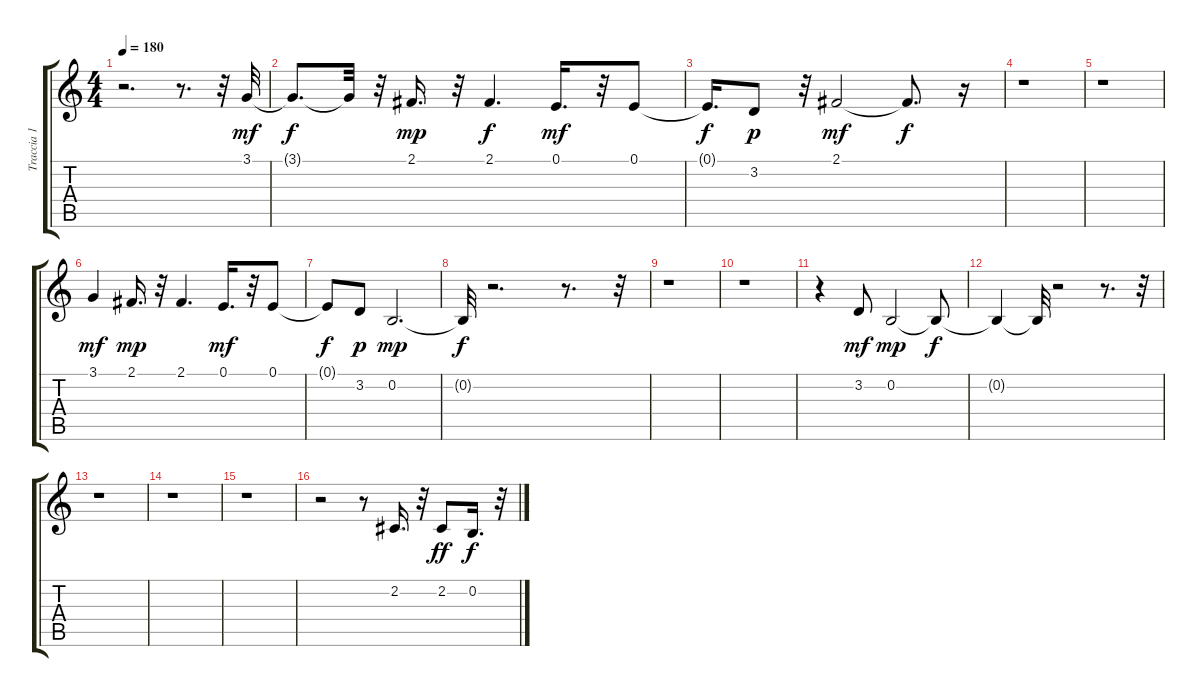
\track ("Traccia 1" "Traccia 1") {instrument acousticgrandpiano}
\staff {score tabs}
\tuning (E4 B3 G3 D3 A2 E2) {hide}
\ts (4 4)
\tempo 180
\clef g2
\ks c
r.2{d dy mf} r.8{d} r.32 3.1.32 |
3.1{t}.8{d dy f} 3.1{t}.32 r.32 2.1.16{d dy mp} r.32 2.1.4{d dy f} 0.1.16{d dy mf} r.32 0.1.8 |
0.1{t}.16{d dy f} 3.2.8{dy p} r.32 2.1.2{dy mf} 2.1{t}.8{d dy f} r.16 |
r.1 |
r.1 |
3.1.4{dy mf} 2.1.16{d dy mp} r.32 2.1.4{d} 0.1.16{d dy mf} r.32 0.1.8 |
0.1{t}.8{dy f} 3.2.8{dy p} 0.2.2{d dy mp} |
0.2{t}.32{dy f} r.2{d} r.8{d} r.32 |
r.1 |
r.1 |
r.4 3.2.8{dy mf} 0.2.2{dy mp} 0.2{t}.8{dy f} |
0.2{t}.4 0.2{t}.32 r.2 r.8{d} r.32 |
r.1 |
r.1 |
r.1 |
r.2 r.8 2.2.16{d} r.32 2.2.8{dy ff} 0.2.16{d dy f} r.32
